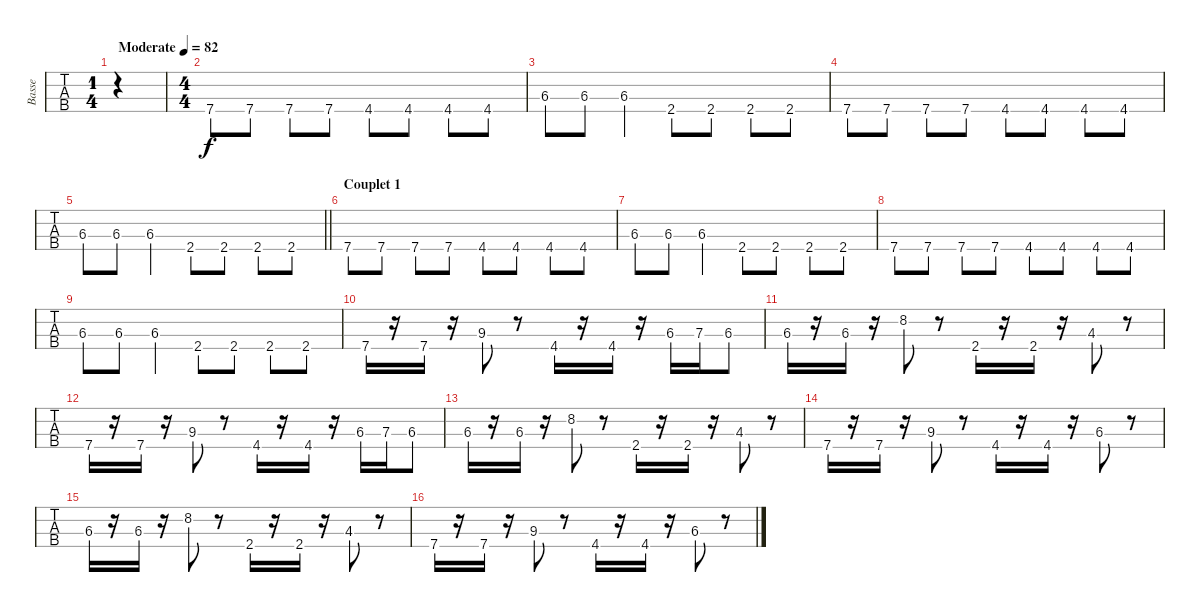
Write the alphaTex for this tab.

\track ("Basse" "Basse") {instrument electricbassfinger}
\staff {tabs}
\tuning (G2 D2 A1 E1) {hide}
\ts (1 4)
\tempo (82 "Moderate")
\clef f4
\ks c
r.4{dy f instrument electricbassfinger} |
\ts (4 4)
7.4.8 7.4.8 7.4.8 7.4.8 4.4.8 4.4.8 4.4.8 4.4.8 |
6.3.8 6.3.8 6.3.4 2.4.8 2.4.8 2.4.8 2.4.8 |
7.4.8 7.4.8 7.4.8 7.4.8 4.4.8 4.4.8 4.4.8 4.4.8 |
\barLineRight lightlight
6.3.8 6.3.8 6.3.4 2.4.8 2.4.8 2.4.8 2.4.8 |
\section ("" "Couplet 1")
7.4.8 7.4.8 7.4.8 7.4.8 4.4.8 4.4.8 4.4.8 4.4.8 |
6.3.8 6.3.8 6.3.4 2.4.8 2.4.8 2.4.8 2.4.8 |
7.4.8 7.4.8 7.4.8 7.4.8 4.4.8 4.4.8 4.4.8 4.4.8 |
6.3.8 6.3.8 6.3.4 2.4.8 2.4.8 2.4.8 2.4.8 |
7.4.16 r.16 7.4.16 r.16 9.3.8 r.8 4.4.16 r.16 4.4.16 r.16 6.3.16 7.3.16 6.3.8 |
6.3.16 r.16 6.3.16 r.16 8.2.8 r.8 2.4.16 r.16 2.4.16 r.16 4.3.8 r.8 |
7.4.16 r.16 7.4.16 r.16 9.3.8 r.8 4.4.16 r.16 4.4.16 r.16 6.3.16 7.3.16 6.3.8 |
6.3.16 r.16 6.3.16 r.16 8.2.8 r.8 2.4.16 r.16 2.4.16 r.16 4.3.8 r.8 |
7.4.16 r.16 7.4.16 r.16 9.3.8 r.8 4.4.16 r.16 4.4.16 r.16 6.3.8 r.8 |
6.3.16 r.16 6.3.16 r.16 8.2.8 r.8 2.4.16 r.16 2.4.16 r.16 4.3.8 r.8 |
7.4.16 r.16 7.4.16 r.16 9.3.8 r.8 4.4.16 r.16 4.4.16 r.16 6.3.8 r.8
